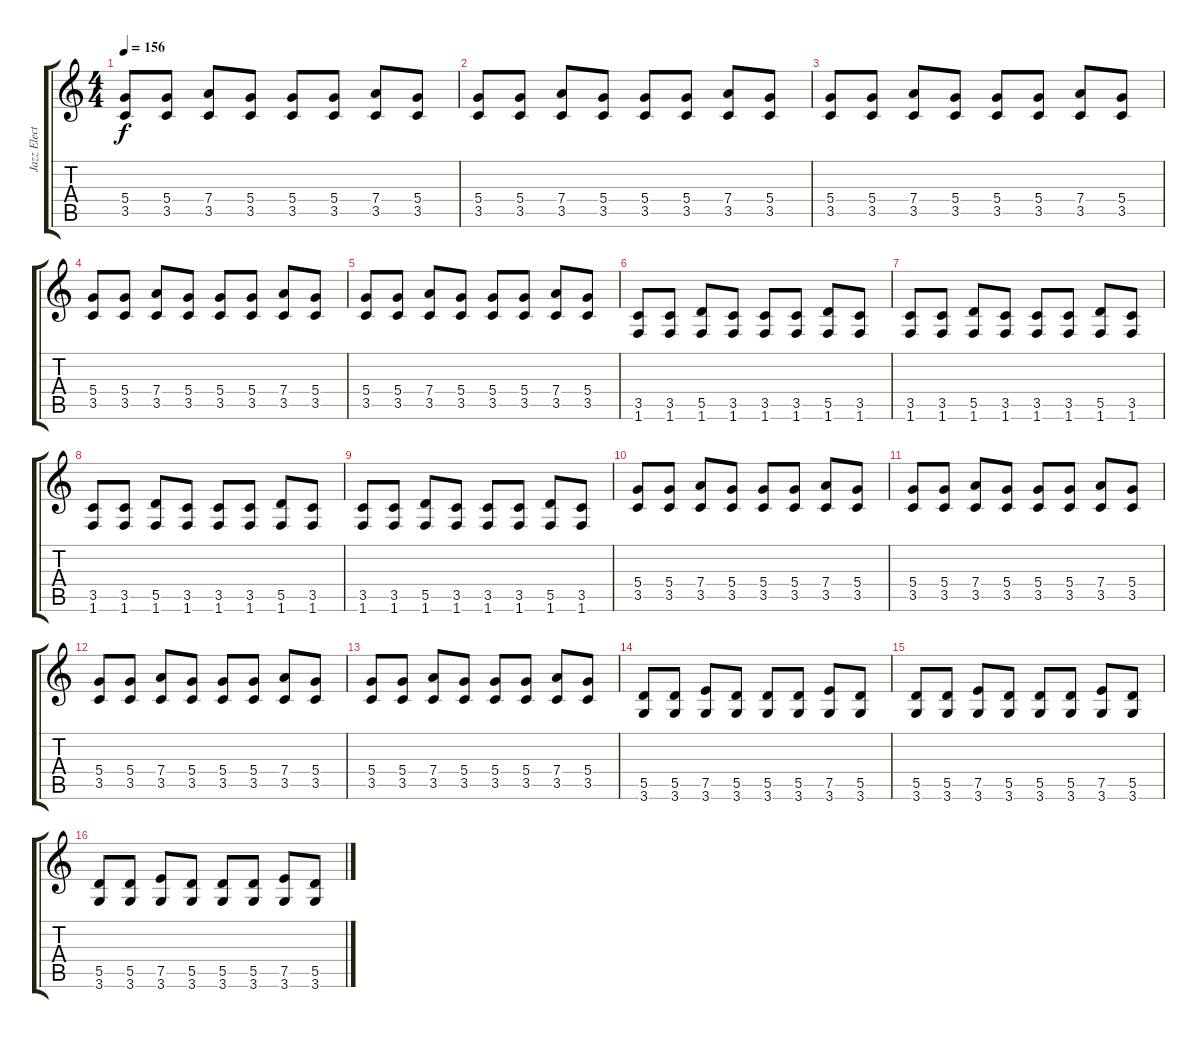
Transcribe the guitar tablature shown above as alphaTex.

\track ("Jazz Electric" "Jazz Elect") {instrument electricguitarjazz}
\staff {score tabs}
\tuning (E4 B3 G3 D3 A2 E2) {hide}
\ts (4 4)
\tempo 156
\clef g2
\ks c
(5.4 3.5).8{dy f} (5.4 3.5).8 (7.4 3.5).8 (5.4 3.5).8 (5.4 3.5).8 (5.4 3.5).8 (7.4 3.5).8 (5.4 3.5).8 |
(5.4 3.5).8 (5.4 3.5).8 (7.4 3.5).8 (5.4 3.5).8 (5.4 3.5).8 (5.4 3.5).8 (7.4 3.5).8 (5.4 3.5).8 |
(5.4 3.5).8 (5.4 3.5).8 (7.4 3.5).8 (5.4 3.5).8 (5.4 3.5).8 (5.4 3.5).8 (7.4 3.5).8 (5.4 3.5).8 |
(5.4 3.5).8 (5.4 3.5).8 (7.4 3.5).8 (5.4 3.5).8 (5.4 3.5).8 (5.4 3.5).8 (7.4 3.5).8 (5.4 3.5).8 |
(5.4 3.5).8 (5.4 3.5).8 (7.4 3.5).8 (5.4 3.5).8 (5.4 3.5).8 (5.4 3.5).8 (7.4 3.5).8 (5.4 3.5).8 |
(3.5 1.6).8 (3.5 1.6).8 (5.5 1.6).8 (3.5 1.6).8 (3.5 1.6).8 (3.5 1.6).8 (5.5 1.6).8 (3.5 1.6).8 |
(3.5 1.6).8 (3.5 1.6).8 (5.5 1.6).8 (3.5 1.6).8 (3.5 1.6).8 (3.5 1.6).8 (5.5 1.6).8 (3.5 1.6).8 |
(3.5 1.6).8 (3.5 1.6).8 (5.5 1.6).8 (3.5 1.6).8 (3.5 1.6).8 (3.5 1.6).8 (5.5 1.6).8 (3.5 1.6).8 |
(3.5 1.6).8 (3.5 1.6).8 (5.5 1.6).8 (3.5 1.6).8 (3.5 1.6).8 (3.5 1.6).8 (5.5 1.6).8 (3.5 1.6).8 |
(5.4 3.5).8 (5.4 3.5).8 (7.4 3.5).8 (5.4 3.5).8 (5.4 3.5).8 (5.4 3.5).8 (7.4 3.5).8 (5.4 3.5).8 |
(5.4 3.5).8 (5.4 3.5).8 (7.4 3.5).8 (5.4 3.5).8 (5.4 3.5).8 (5.4 3.5).8 (7.4 3.5).8 (5.4 3.5).8 |
(5.4 3.5).8 (5.4 3.5).8 (7.4 3.5).8 (5.4 3.5).8 (5.4 3.5).8 (5.4 3.5).8 (7.4 3.5).8 (5.4 3.5).8 |
(5.4 3.5).8 (5.4 3.5).8 (7.4 3.5).8 (5.4 3.5).8 (5.4 3.5).8 (5.4 3.5).8 (7.4 3.5).8 (5.4 3.5).8 |
(5.5 3.6).8 (5.5 3.6).8 (7.5 3.6).8 (5.5 3.6).8 (5.5 3.6).8 (5.5 3.6).8 (7.5 3.6).8 (5.5 3.6).8 |
(5.5 3.6).8 (5.5 3.6).8 (7.5 3.6).8 (5.5 3.6).8 (5.5 3.6).8 (5.5 3.6).8 (7.5 3.6).8 (5.5 3.6).8 |
(5.5 3.6).8 (5.5 3.6).8 (7.5 3.6).8 (5.5 3.6).8 (5.5 3.6).8 (5.5 3.6).8 (7.5 3.6).8 (5.5 3.6).8
